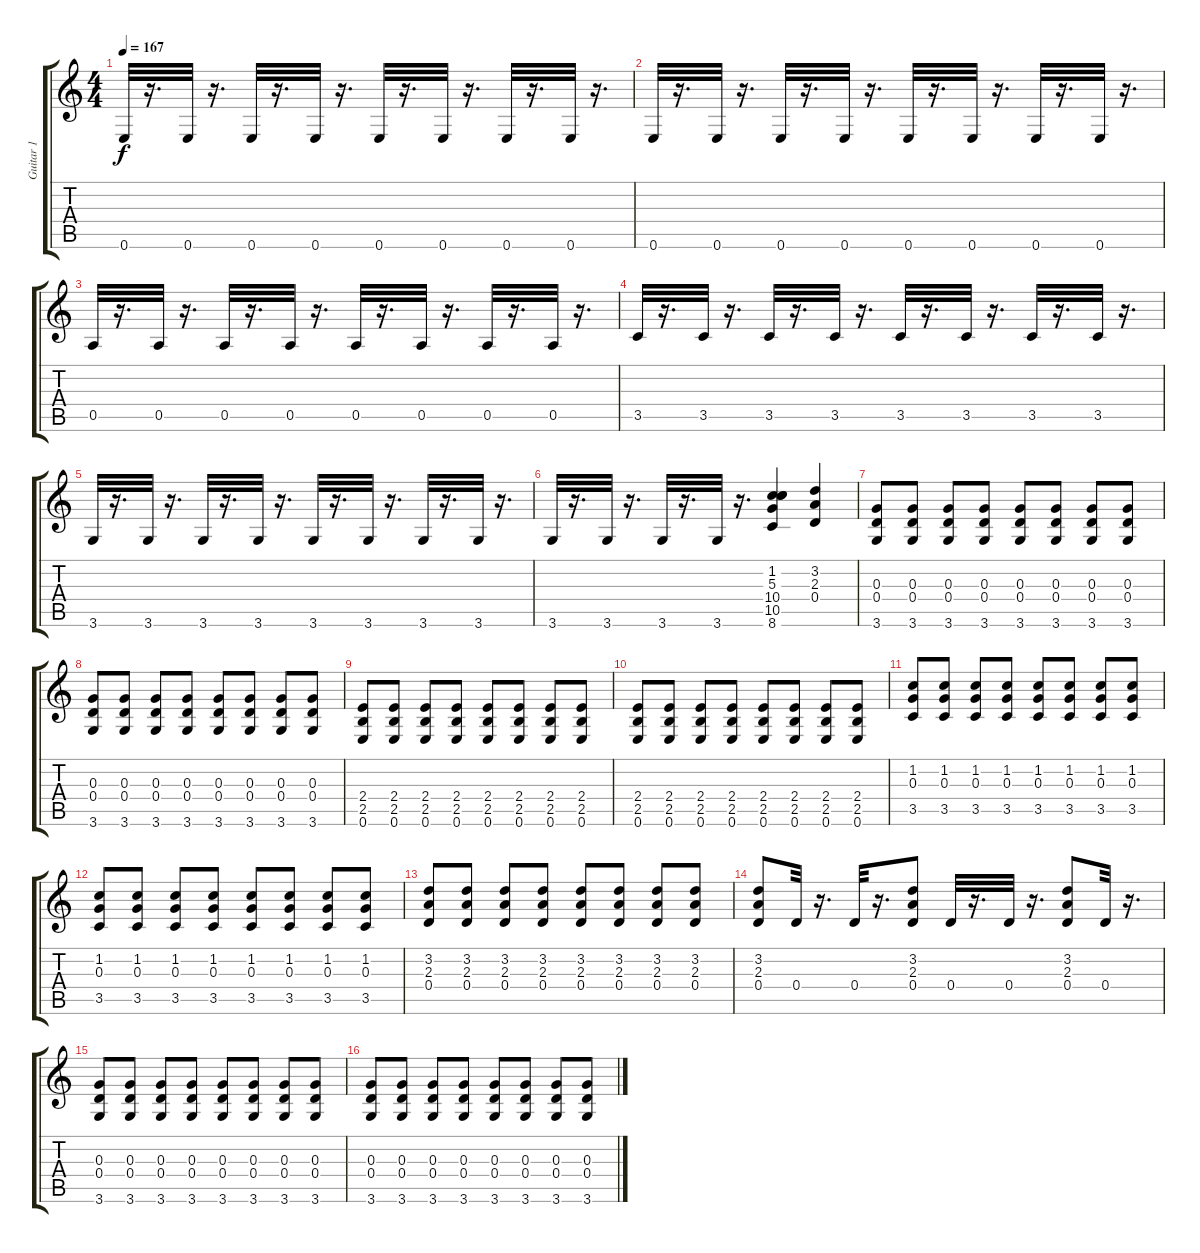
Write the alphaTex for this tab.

\track ("Guitar 1" "Guitar 1") {instrument distortionguitar}
\staff {score tabs}
\tuning (E4 B3 G3 D3 A2 E2) {hide}
\ts (4 4)
\tempo 167
\clef g2
\ks c
0.6.32{dy f} r.16{d} 0.6.32 r.16{d} 0.6.32 r.16{d} 0.6.32 r.16{d} 0.6.32 r.16{d} 0.6.32 r.16{d} 0.6.32 r.16{d} 0.6.32 r.16{d} |
0.6.32 r.16{d} 0.6.32 r.16{d} 0.6.32 r.16{d} 0.6.32 r.16{d} 0.6.32 r.16{d} 0.6.32 r.16{d} 0.6.32 r.16{d} 0.6.32 r.16{d} |
0.5.32 r.16{d} 0.5.32 r.16{d} 0.5.32 r.16{d} 0.5.32 r.16{d} 0.5.32 r.16{d} 0.5.32 r.16{d} 0.5.32 r.16{d} 0.5.32 r.16{d} |
3.5.32 r.16{d} 3.5.32 r.16{d} 3.5.32 r.16{d} 3.5.32 r.16{d} 3.5.32 r.16{d} 3.5.32 r.16{d} 3.5.32 r.16{d} 3.5.32 r.16{d} |
3.6.32 r.16{d} 3.6.32 r.16{d} 3.6.32 r.16{d} 3.6.32 r.16{d} 3.6.32 r.16{d} 3.6.32 r.16{d} 3.6.32 r.16{d} 3.6.32 r.16{d} |
3.6.32 r.16{d} 3.6.32 r.16{d} 3.6.32 r.16{d} 3.6.32 r.16{d} (1.2 5.3 10.4 10.5 8.6).4 (3.2 2.3 0.4).4 |
(0.3 0.4 3.6).8 (0.3 0.4 3.6).8 (0.3 0.4 3.6).8 (0.3 0.4 3.6).8 (0.3 0.4 3.6).8 (0.3 0.4 3.6).8 (0.3 0.4 3.6).8 (0.3 0.4 3.6).8 |
(0.3 0.4 3.6).8 (0.3 0.4 3.6).8 (0.3 0.4 3.6).8 (0.3 0.4 3.6).8 (0.3 0.4 3.6).8 (0.3 0.4 3.6).8 (0.3 0.4 3.6).8 (0.3 0.4 3.6).8 |
(2.4 2.5 0.6).8 (2.4 2.5 0.6).8 (2.4 2.5 0.6).8 (2.4 2.5 0.6).8 (2.4 2.5 0.6).8 (2.4 2.5 0.6).8 (2.4 2.5 0.6).8 (2.4 2.5 0.6).8 |
(2.4 2.5 0.6).8 (2.4 2.5 0.6).8 (2.4 2.5 0.6).8 (2.4 2.5 0.6).8 (2.4 2.5 0.6).8 (2.4 2.5 0.6).8 (2.4 2.5 0.6).8 (2.4 2.5 0.6).8 |
(1.2 0.3 3.5).8 (1.2 0.3 3.5).8 (1.2 0.3 3.5).8 (1.2 0.3 3.5).8 (1.2 0.3 3.5).8 (1.2 0.3 3.5).8 (1.2 0.3 3.5).8 (1.2 0.3 3.5).8 |
(1.2 0.3 3.5).8 (1.2 0.3 3.5).8 (1.2 0.3 3.5).8 (1.2 0.3 3.5).8 (1.2 0.3 3.5).8 (1.2 0.3 3.5).8 (1.2 0.3 3.5).8 (1.2 0.3 3.5).8 |
(3.2 2.3 0.4).8 (3.2 2.3 0.4).8 (3.2 2.3 0.4).8 (3.2 2.3 0.4).8 (3.2 2.3 0.4).8 (3.2 2.3 0.4).8 (3.2 2.3 0.4).8 (3.2 2.3 0.4).8 |
(3.2 2.3 0.4).8 0.4.32 r.16{d} 0.4.32 r.16{d} (3.2 2.3 0.4).8 0.4.32 r.16{d} 0.4.32 r.16{d} (3.2 2.3 0.4).8 0.4.32 r.16{d} |
(0.3 0.4 3.6).8 (0.3 0.4 3.6).8 (0.3 0.4 3.6).8 (0.3 0.4 3.6).8 (0.3 0.4 3.6).8 (0.3 0.4 3.6).8 (0.3 0.4 3.6).8 (0.3 0.4 3.6).8 |
(0.3 0.4 3.6).8 (0.3 0.4 3.6).8 (0.3 0.4 3.6).8 (0.3 0.4 3.6).8 (0.3 0.4 3.6).8 (0.3 0.4 3.6).8 (0.3 0.4 3.6).8 (0.3 0.4 3.6).8
